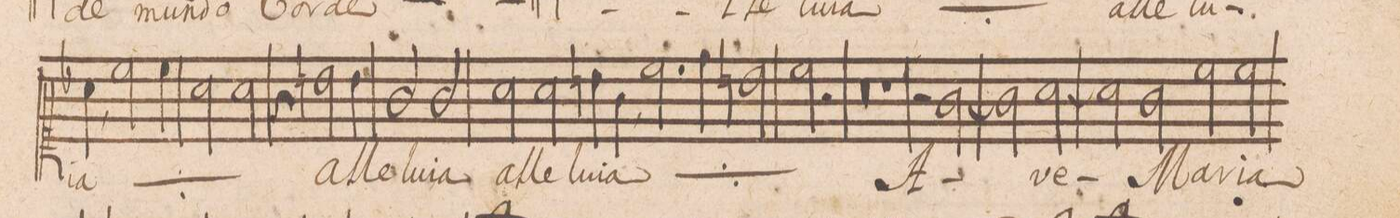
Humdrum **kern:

**kern	**text
*I"CANTVS.	*
*clefC1	*
*k[b-]	*
*met(C|)	*
*M2/1	*
4a,\	-ia
*	*ij
2cc\	al-
4cc\	-le-
=7-	=7-
2a\	-lu-
2a\	-ia
*	*Xij
4r	.
2bn\	Al-
4b\	-le-
=8-	=8-
2g/	-lu-
2g/	-ia
2a\	al-
2a\	-le-
=9-	=9-
4bn\	-lu-
4g,\	-ia
*	*ij
2.cc\	al-
4dd\	-le-
2bn\	-lu-
=10-	=10-
2cc\	-ia
*	*Xij
2r	.
0r	.
=11-	=11-
1r	.
=12-	=12-
2r	.
[<2g\	A-
2g\]	.
[<2a\	-ve
=13-	=13-
2a\]	.
2g\	Ma-
2cc\	-ri-
2cc\	-a
=14-	=14-
*-	*-
